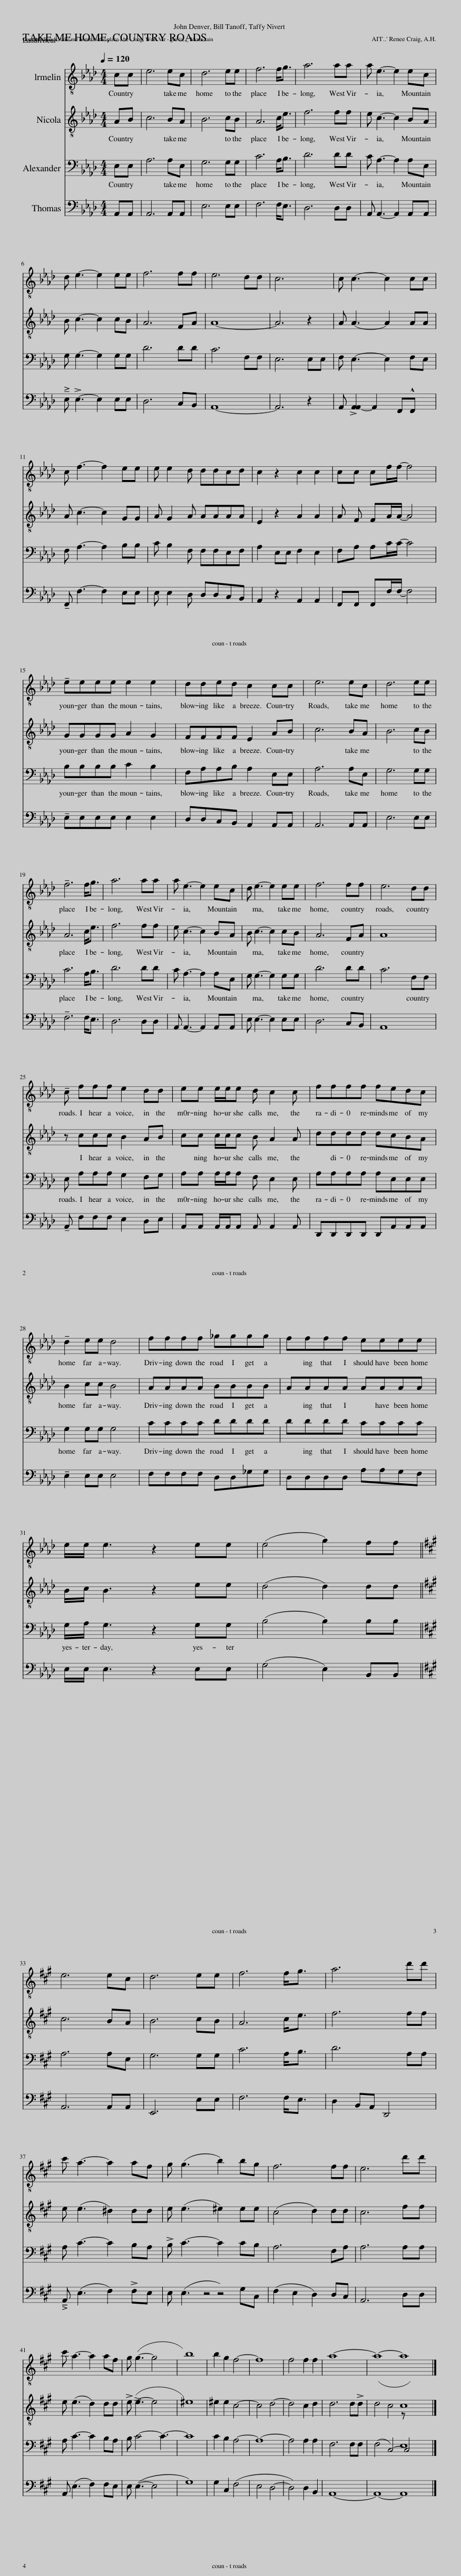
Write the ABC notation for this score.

X:1
%%score 1 2 ( 3 4 ) 5
L:1/8
Q:1/4=120
M:4/4
I:linebreak $
K:Ab
V:1 treble-8
V:2 treble-8
V:3 bass
V:4 bass
V:5 bass
V:1
 cc | e6 ec | d6 ee | f6 f<g | a6 aa | %5
 a e3- e2 ec |$ d e3- e2 ee | f6 ff | e6 dd | c6 x2 | %10
 c c3- c2 cc |$ c f3- f2 ee | e e2 d ddcd | c2 z2 c2 c2 | cc cf/f/- f4 |$ %15
 !tenuto!eeee e2 e2 | dded c2 cc | e6 ec | d6 ee |$ !tenuto!f6 f<g | %20
 a6 aa | a e3- e2 ec | d e3- e2 ee | f6 ff | e6 dd |$ %25
 !tenuto!c fff e2 dd | ee e/e/e d c2 c | ffff fedc |$ !tenuto!d2 ee d4 | ffff _gggg | %30
 ffff eeee |$ e/e/ e3 z2 ee | (e4 g2) ff ||$[K:A] e6 ec | d6 ee | %35
 f6 f<g | a6 d'd' |$ c' a3- a2 af | g (g3 b2) bg | f6 ff | %40
 e6 d'd' |$ c' a3- a2 af | g (g3- g4) | b8 | b2 g2 f4- | %45
 f8 | f4 f2 f2 | a8- | a8- a8 |] %49
V:2
 AB | c6 BA | B6 cB | A6 c<e | f6 ff | %5
 e c3- c2 BA |$ B c3- c2 cB | A6 FA | A8- | A6 z2 | %10
 A A3- A2 AA |$ A c3- c2 GG | A G2 A AAAA | E2 z2 A2 A2 | A F FA/A/- A4 |$ %15
 GGGG A2 G2 | FFFF E2 AB | c6 BA | B6 cB |$ A6 c<e | %20
 f6 ff | e c3- c2 BA | B c3- c2 cB | A6 FA | A8 |$ %25
 z ccc B2 AB | cc c/c/c B A2 A | dddd dcBA |$ B2 cc B4 | AAAA BBBB | %30
 AAAA AAAA |$ B/c/ B3 z2 ee | (d4 d2) dd ||$[K:A] c6 BA | B6 cB | %35
 A6 c<e | f6 ff |$ e (e3 ^d2) dd | e (e3 ^e2) ee | (c4 d2) dd | %40
 c6 ff |$ e (e3 d2) dd | !>!e (!>!e3- e4) | ^e8 | ^e2 e2 c4- | %45
 c4 d4- | d4 c2 d2 | d6 d!>!d | (d4 c4) c8 |] %49
V:3
 E,E, | A,6 A,E, | G,6 G,G, | C6 A,<B, | D6 DD | %5
 C A,3- A,2 A,E, |$ G, G,3- G,2 G,G, | D6 DD | C6 F,F, | E,6 E,E, | %10
 F, E,3- E,2 F,E, |$ F, A,3- A,2 B,B, | C B,2 F, F,F,E,F, | A,2 E,E, F,2 E,2 | F,A, A,C/C/- C4 |$ %15
 B,B,B,B, C2 B,2 | F,A,A,B, A,2 E,E, | A,6 A,E, | G,6 G,G, |$ C6 A,<B, | %20
 D6 DD | C A,3- A,2 A,E, | G, G,3- G,2 G,G, | D6 DD | C6 F,F, |$ %25
 E, A,A,A, G,2 F,G, | A,A, A,/A,/A, F, E,2 E, | A,A,A,A, A,E,E,E, |$ G,2 G,G, G,4 | CCCC DDDD | %30
 DDDD CCCC |$ G,/A,/ G,3 z2 G,G, | (B,4 B,2) B,B, ||$[K:A] A,6 A,E, | G,6 G,G, | %35
 C6 A,<B, | D6 A,A, |$ A, C3- C2 B,A, | !>!B, C3- C2 CB, | A,6 F,A, | %40
 A,6 A,A, |$ A, C3- C2 B,A, | B, C4- C3- | C8 | C2 B,2 A,4- | %45
 A,8- | A,4 A,2 A,2 | F,6 F,F, | (F,4 C,4-) C,4 x4 |] %49
V:4
 x2 | x8 | x8 | x8 | x8 | %5
 x8 |$ x8 | x8 | x8 | x8 | %10
 x8 |$ x8 | x8 | x8 | x8 |$ %15
 x8 | x8 | x8 | x8 |$ x8 | %20
 x8 | x8 | x8 | x8 | x8 |$ %25
 x8 | x8 | x8 |$ x8 | x8 | %30
 x8 |$ x8 | x8 ||$[K:A] x8 | x8 | %35
 x8 | x8 |$ x8 | x8 | x8 | %40
 x8 |$ x8 | x8 | x8 | x8 | %45
 x8 | x8 | x8 | x8 E,8 |] %49
V:5
 A,,A,, | A,,6 A,,A,, | E,6 E,E, | F,6 F,<E, | D,6 D,D, | %5
 A,, A,,3- A,,2 A,,A,, |$ E, !>!E,3- E,2 E,E, | D,6 C,B,, | A,,8- | A,,6 z2 | %10
 A,, !>![A,,A,,-]2 A,,2 F,,!^!F,, x |$ !tenuto!F,, F,3- F,2 E,E, | E, E,2 D, D,D,C,B,, | A,,2 z2 A,,2 A,,2 | F,,F,, F,,F,/F,/- F,4 |$ %15
 !tenuto!E,E,E,E, E,2 E,2 | D,D,C,B,, A,,2 A,,A,, | A,,6 A,,A,, | E,6 E,E, |$ !tenuto!F,6 F,<E, | %20
 D,6 D,D, | A,, A,,3- A,,2 A,,A,, | E, E,3- E,2 E,E, | D,6 C,B,, | A,,8 |$ %25
 !tenuto!A,, F,F,F, E,2 D,E, | A,,A,, A,,/A,,/A,, A,, A,,2 A,, | D,,D,,D,,D,, D,,A,,A,,A,, |$ !tenuto!E,2 E,E, E,4 | F,F,F,F, D,D,_G,G, | %30
 D,D,D,D, A,A,G,F, |$ E,/E,/ E,3 z2 E,E, | (G,4 E,2) B,,B,, ||$[K:A] A,,6 A,,A,, | E,,6 E,E, | %35
 F,6 F,<E, | D,2 B,,A,, D,,4 |$ A,, (E,3 F,2) !>!F,E, | E, E,3 z2 G,C, | (F,2 E,2 D,2) D,C, | %40
 A,,6 D,D, |$ A,, (E,3 F,2) F,E, | E, (E,3- E,4 | G,8) | G,2 C,2 (F,4 | %45
 E,4 D,4-) | D,4 D,2 B,,2 | A,,8- | A,,8- A,,8 |] %49
